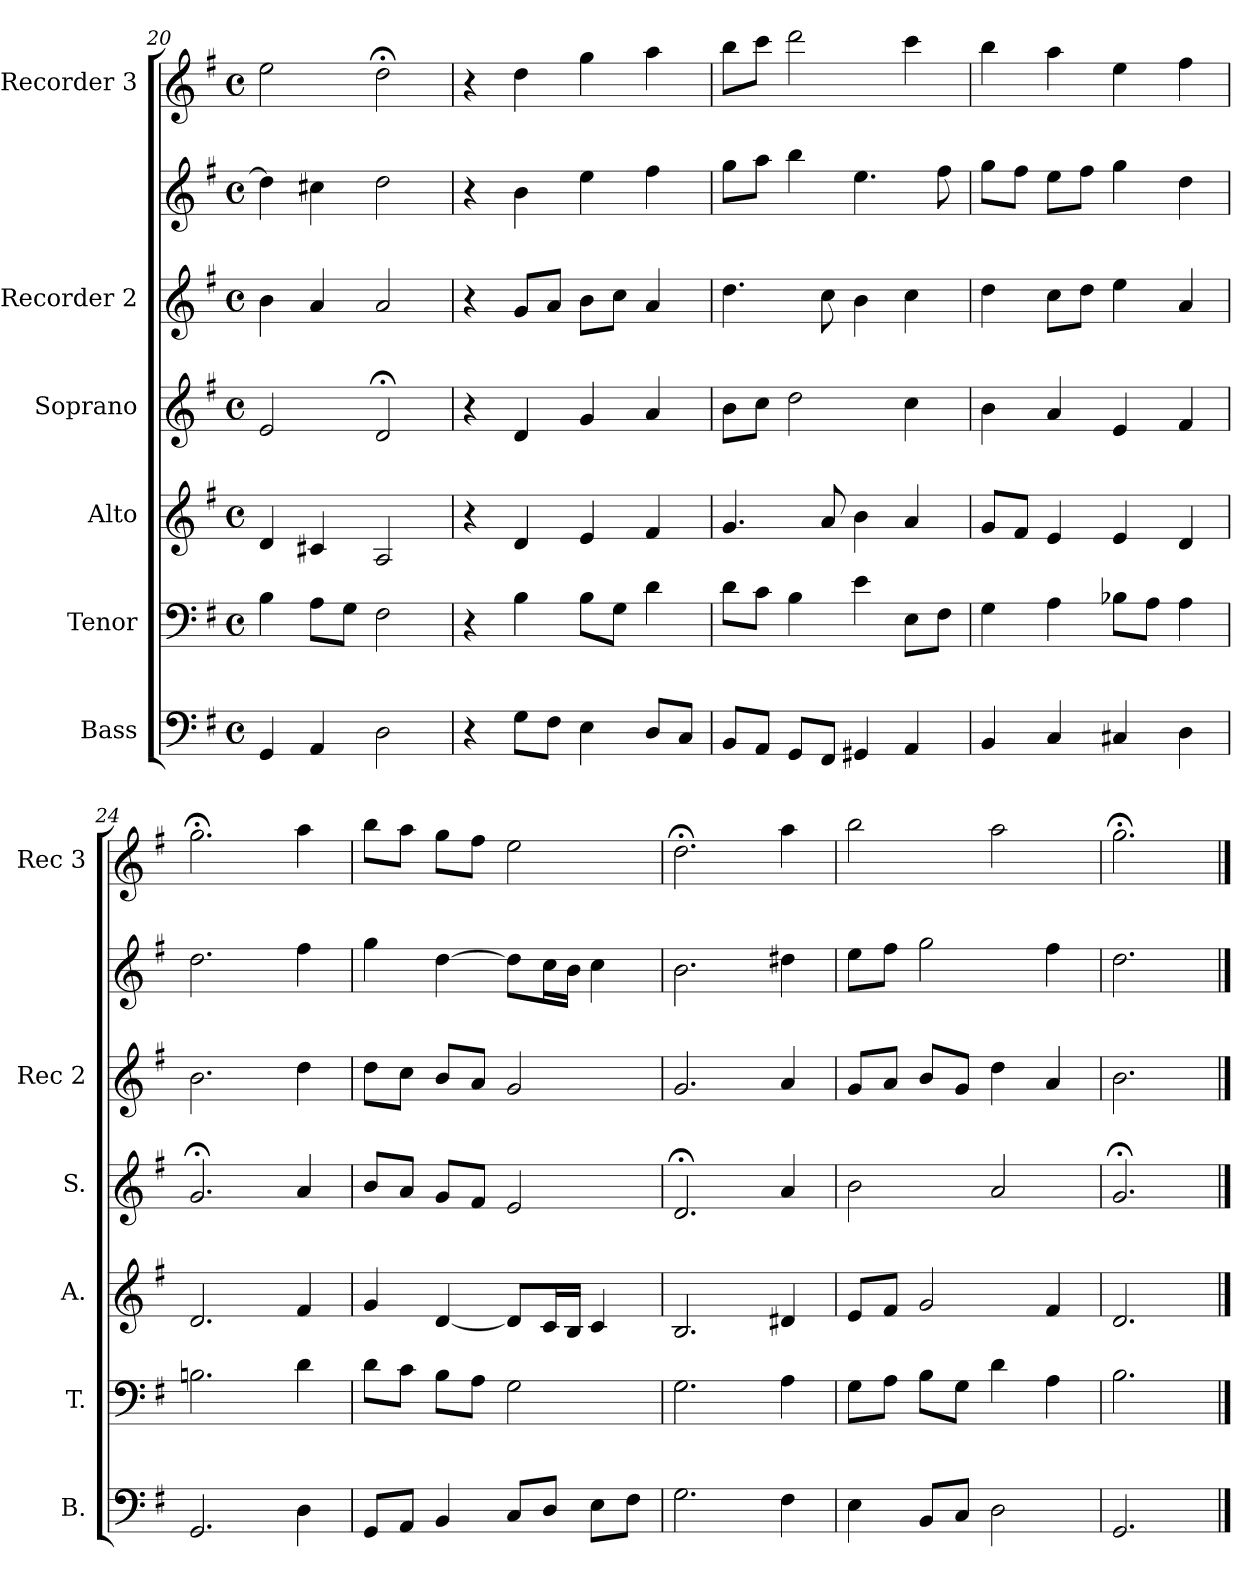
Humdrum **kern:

**kern	**kern	**kern	**kern	**kern	**kern	**kern
*part6	*part5	*part4	*part3	*part2	*part2	*part1
*staff7	*staff6	*staff5	*staff4	*staff3	*staff2	*staff1
*I"Bass	*I"Tenor	*I"Alto	*I"Soprano	*I"Recorder 2	*	*I"Recorder 3
*I'B.	*I'T.	*I'A.	*I'S.	*I'Rec 2	*	*I'Rec 3
!!LO:PB:g=z
*clefF4	*clefF4	*clefG2	*clefG2	*clefG2	*clefG2	*clefG2
*k[f#]	*k[f#]	*k[f#]	*k[f#]	*k[f#]	*k[f#]	*k[f#]
*G:	*G:	*G:	*G:	*G:	*G:	*G:
*M4/4	*M4/4	*M4/4	*M4/4	*M4/4	*M4/4	*M4/4
*met(c)	*met(c)	*met(c)	*met(c)	*met(c)	*met(c)	*met(c)
=20	=20	=20	=20	=20	=20	=20
4GG/	4B\	4d/	2e/	4b\	4dd\]	2ee\
4AA/	8A\L	4c#X/	.	4a/	4cc#X\	.
.	8G\J	.	.	.	.	.
2D\	2F#\	2A/	2d;</	2a/	2dd\	2dd;<\
=21	=21	=21	=21	=21	=21	=21
4r	4r	4r	4r	4r	4r	4r
8G\L	4B\	4d/	4d/	8g/L	4b\	4dd\
8F#\J	.	.	.	8a/J	.	.
4E\	8B\L	4e/	4g/	8b\L	4ee\	4gg\
.	8G\J	.	.	8cc\J	.	.
8D/L	4d\	4f#/	4a/	4a/	4ff#\	4aa\
8C/J	.	.	.	.	.	.
=22	=22	=22	=22	=22	=22	=22
8BB/L	8d\L	4.g/	8b\L	4.dd\	8gg\L	8bb\L
8AA/J	8c\J	.	8cc\J	.	8aa\J	8ccc\J
8GG/L	4B\	.	2dd\	.	4bb\	2ddd\
8FF#/J	.	8a/	.	8cc\	.	.
4GG#X/	4e\	4b\	.	4b\	4.ee\	.
4AA/	8E\L	4a/	4cc\	4cc\	.	4ccc\
.	8F#\J	.	.	.	8ff#\	.
=23	=23	=23	=23	=23	=23	=23
4BB/	4G\	8g/L	4b\	4dd\	8gg\L	4bb\
.	.	8f#/J	.	.	8ff#\J	.
4C/	4A\	4e/	4a/	8cc\L	8ee\L	4aa\
.	.	.	.	8dd\J	8ff#\J	.
4C#X/	8B-X\L	4e/	4e/	4ee\	4gg\	4ee\
.	8A\J	.	.	.	.	.
4D\	4A\	4d/	4f#/	4a/	4dd\	4ff#\
!!LO:LB:g=z
=24	=24	=24	=24	=24	=24	=24
2.GG/	2.Bn\	2.d/	2.g;</	2.b\	2.dd\	2.gg;<\
4D\	4d\	4f#/	4a/	4dd\	4ff#\	4aa\
=25	=25	=25	=25	=25	=25	=25
8GG/L	8d\L	4g/	8b/L	8dd\L	4gg\	8bb\L
8AA/J	8c\J	.	8a/J	8cc\J	.	8aa\J
4BB/	8B\L	[4d/	8g/L	8b/L	[4dd\	8gg\L
.	8A\J	.	8f#/J	8a/J	.	8ff#\J
8C/L	2G\	8d/L]	2e/	2g/	8dd\L]	2ee\
8D/J	.	16c/L	.	.	16cc\L	.
.	.	16B/JJ	.	.	16b\JJ	.
8E\L	.	4c/	.	.	4cc\	.
8F#\J	.	.	.	.	.	.
=26	=26	=26	=26	=26	=26	=26
2.G\	2.G\	2.B/	2.d;</	2.g/	2.b\	2.dd;<\
4F#\	4A\	4d#X/	4a/	4a/	4dd#X\	4aa\
=27	=27	=27	=27	=27	=27	=27
4E\	8G\L	8e/L	2b\	8g/L	8ee\L	2bb\
.	8A\J	8f#/J	.	8a/J	8ff#\J	.
8BB/L	8B\L	2g/	.	8b/L	2gg\	.
8C/J	8G\J	.	.	8g/J	.	.
2D\	4d\	.	2a/	4dd\	.	2aa\
.	4A\	4f#/	.	4a/	4ff#\	.
=28	=28	=28	=28	=28	=28	=28
2.GG/	2.B\	2.d/	2.g;</	2.b\	2.dd\	2.gg;<\
==	==	==	==	==	==	==
*-	*-	*-	*-	*-	*-	*-
